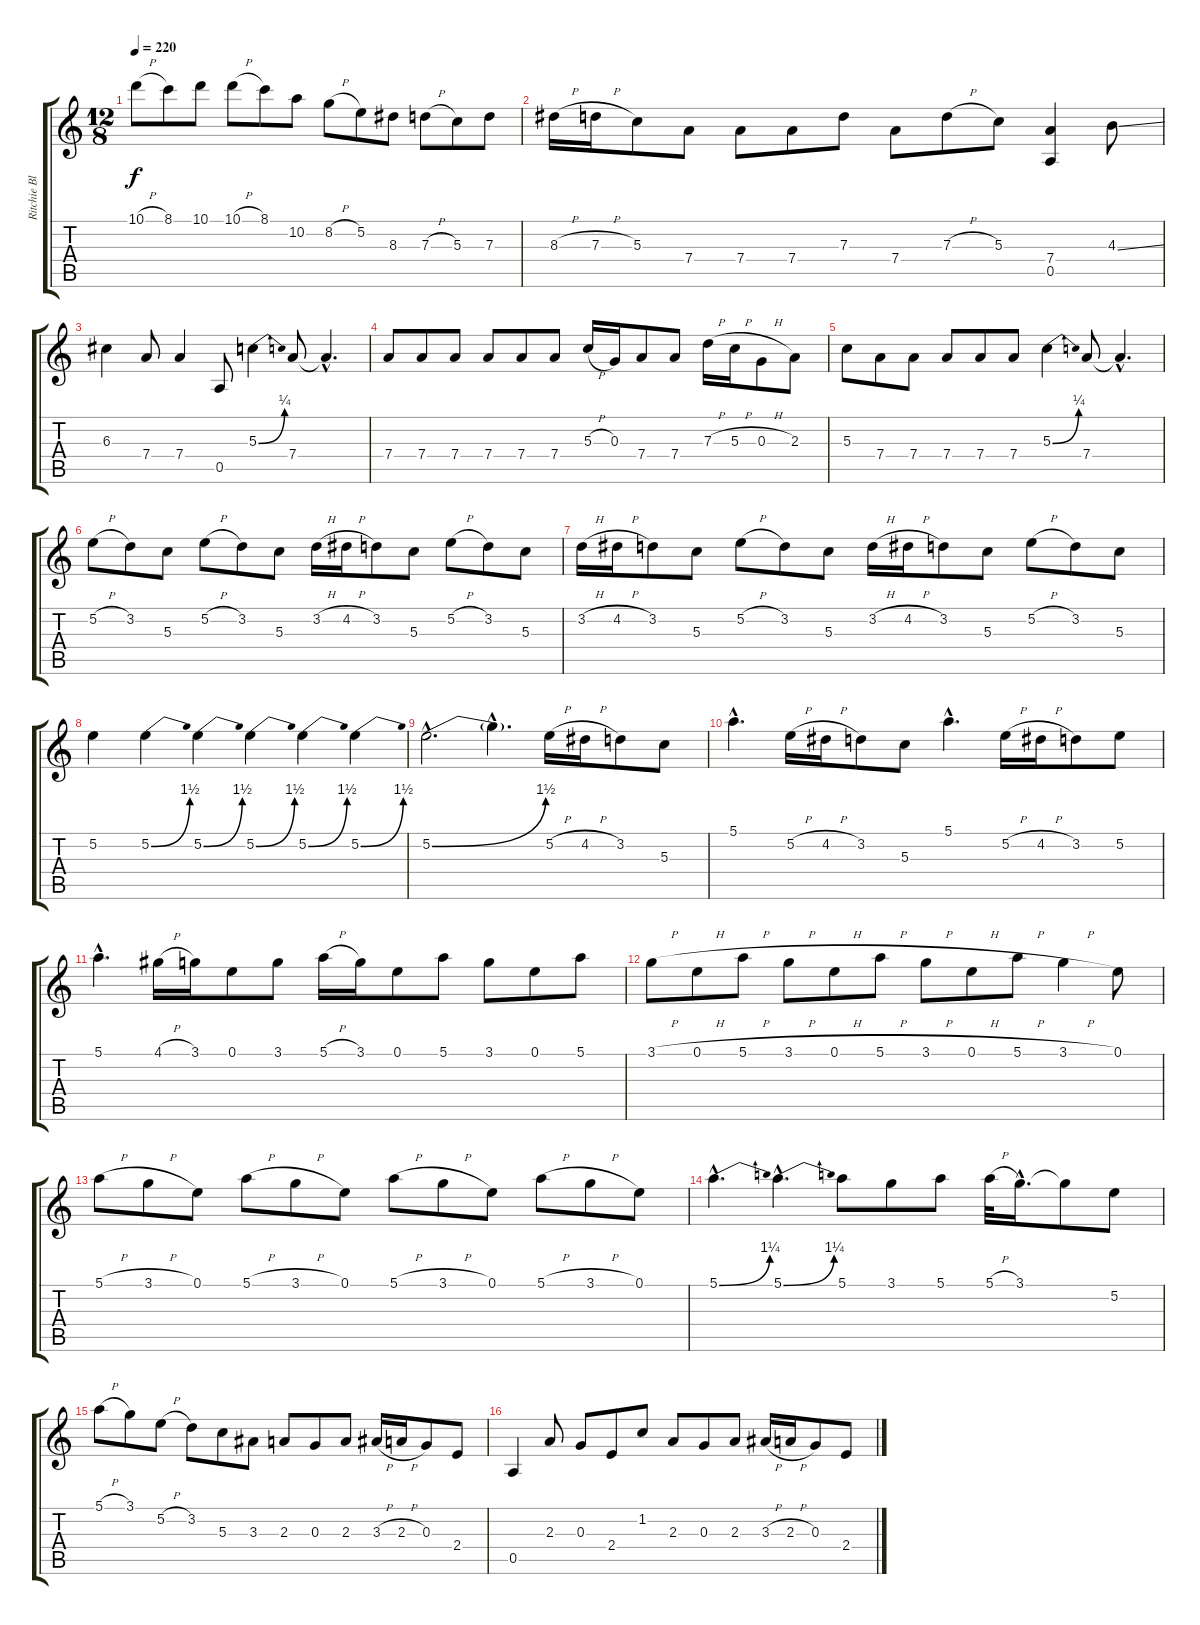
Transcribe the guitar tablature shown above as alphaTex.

\track ("Ritchie Blackmore" "Ritchie Bl") {instrument overdrivenguitar}
\staff {score tabs}
\tuning (E4 B3 G3 D3 A2 E2) {hide}
\ts (12 8)
\tempo 220
\clef g2
\ks c
10.1{h}.8{dy f} 8.1.8 10.1.8 10.1{h}.8 8.1.8 10.2.8 8.2{h}.8 5.2.8 8.3.8 7.3{h}.8 5.3.8 7.3.8 |
8.3{h}.16 7.3{h}.16 5.3.8 7.4.8 7.4.8 7.4.8 7.3.8 7.4.8 7.3{h}.8 5.3.8 (7.4 0.5).4 4.3{ss}.8 |
6.3.4 7.4.8 7.4.4 0.5.8 5.3{be (bend 0 0 60 1)}.4 7.4.8 7.4{hac t}.4{d} |
7.4.8 7.4.8 7.4.8 7.4.8 7.4.8 7.4.8 5.3{h}.16 0.3.16 7.4.8 7.4.8 7.3{h}.16 5.3{h}.16 0.3{h}.8 2.3.8 |
5.3.8 7.4.8 7.4.8 7.4.8 7.4.8 7.4.8 5.3{be (bend 0 0 60 1)}.4 7.4.8 7.4{hac t}.4{d} |
5.2{h}.8 3.2.8 5.3.8 5.2{h}.8 3.2.8 5.3.8 3.2{h}.16 4.2{h}.16 3.2.8 5.3.8 5.2{h}.8 3.2.8 5.3.8 |
3.2{h}.16 4.2{h}.16 3.2.8 5.3.8 5.2{h}.8 3.2.8 5.3.8 3.2{h}.16 4.2{h}.16 3.2.8 5.3.8 5.2{h}.8 3.2.8 5.3.8 |
5.2.4 5.2{be (bend 0 0 60 6)}.4 5.2{be (bend 0 0 60 6)}.4 5.2{be (bend 0 0 60 6)}.4 5.2{be (bend 0 0 60 6)}.4 5.2{be (bend 0 0 60 6)}.4 |
5.2{be (bend 0 0 60 6) hac}.2{d} 5.2{hac t}.4{d} 5.2{h}.16 4.2{h}.16 3.2.8 5.3.8 |
5.1{hac}.4{d} 5.2{h}.16 4.2{h}.16 3.2.8 5.3.8 5.1{hac}.4{d} 5.2{h}.16 4.2{h}.16 3.2.8 5.2.8 |
5.1{hac}.4{d} 4.1{h}.16 3.1.16 0.1.8 3.1.8 5.1{h}.16 3.1.16 0.1.8 5.1.8 3.1.8 0.1.8 5.1.8 |
3.1{h}.8 0.1{h}.8 5.1{h}.8 3.1{h}.8 0.1{h}.8 5.1{h}.8 3.1{h}.8 0.1{h}.8 5.1{h}.8 3.1{h}.4 0.1.8 |
5.1{h}.8 3.1{h}.8 0.1.8 5.1{h}.8 3.1{h}.8 0.1.8 5.1{h}.8 3.1{h}.8 0.1.8 5.1{h}.8 3.1{h}.8 0.1.8 |
5.1{be (bend 0 0 60 5) hac}.4{d} 5.1{be (bend 0 0 60 5) hac}.4{d} 5.1.8 3.1.8 5.1.8 5.1{h}.32 3.1{hac}.16{d} 3.1{t}.8 5.2.8 |
5.1{h}.8 3.1.8 5.2{h}.8 3.2.8 5.3.8 3.3.8 2.3.8 0.3.8 2.3.8 3.3{h}.16 2.3{h}.16 0.3.8 2.4.8 |
0.5.4 2.3.8 0.3.8 2.4.8 1.2.8 2.3.8 0.3.8 2.3.8 3.3{h}.16 2.3{h}.16 0.3.8 2.4.8
